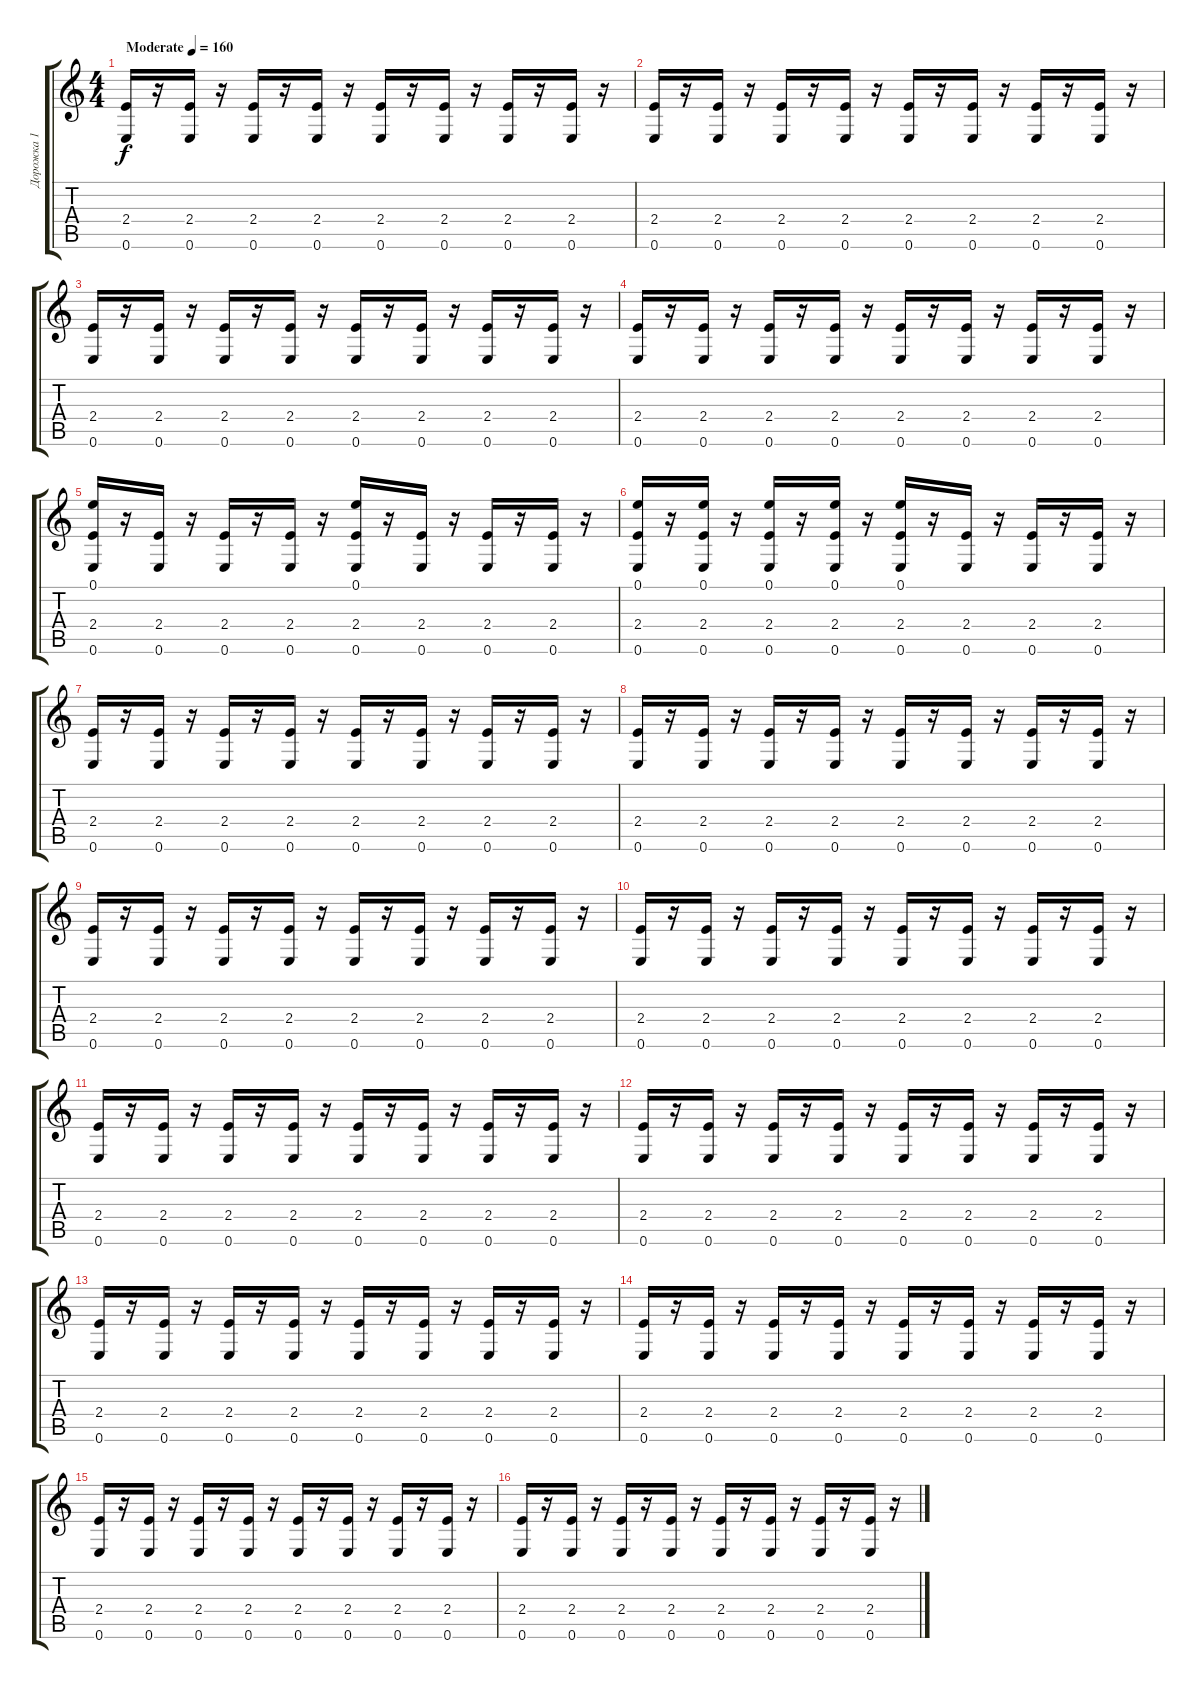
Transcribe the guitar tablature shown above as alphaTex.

\track ("Дорожка 1" "Дорожка 1") {instrument synthbass1}
\staff {score tabs}
\tuning (E4 B3 G3 D3 A2 E2) {hide}
\ts (4 4)
\tempo (160 "Moderate")
\clef g2
\ks c
(2.4 0.6).16{dy f instrument synthbass1} r.16 (2.4 0.6).16 r.16 (2.4 0.6).16 r.16 (2.4 0.6).16 r.16 (2.4 0.6).16 r.16 (2.4 0.6).16 r.16 (2.4 0.6).16 r.16 (2.4 0.6).16 r.16 |
(2.4 0.6).16 r.16 (2.4 0.6).16 r.16 (2.4 0.6).16 r.16 (2.4 0.6).16 r.16 (2.4 0.6).16 r.16 (2.4 0.6).16 r.16 (2.4 0.6).16 r.16 (2.4 0.6).16 r.16 |
(2.4 0.6).16 r.16 (2.4 0.6).16 r.16 (2.4 0.6).16 r.16 (2.4 0.6).16 r.16 (2.4 0.6).16 r.16 (2.4 0.6).16 r.16 (2.4 0.6).16 r.16 (2.4 0.6).16 r.16 |
(2.4 0.6).16 r.16 (2.4 0.6).16 r.16 (2.4 0.6).16 r.16 (2.4 0.6).16 r.16 (2.4 0.6).16 r.16 (2.4 0.6).16 r.16 (2.4 0.6).16 r.16 (2.4 0.6).16 r.16 |
(0.1 2.4 0.6).16 r.16 (2.4 0.6).16 r.16 (2.4 0.6).16 r.16 (2.4 0.6).16 r.16 (0.1 2.4 0.6).16 r.16 (2.4 0.6).16 r.16 (2.4 0.6).16 r.16 (2.4 0.6).16 r.16 |
(0.1 2.4 0.6).16 r.16 (0.1 2.4 0.6).16 r.16 (0.1 2.4 0.6).16 r.16 (0.1 2.4 0.6).16 r.16 (0.1 2.4 0.6).16 r.16 (2.4 0.6).16 r.16 (2.4 0.6).16 r.16 (2.4 0.6).16 r.16 |
(2.4 0.6).16 r.16 (2.4 0.6).16 r.16 (2.4 0.6).16 r.16 (2.4 0.6).16 r.16 (2.4 0.6).16 r.16 (2.4 0.6).16 r.16 (2.4 0.6).16 r.16 (2.4 0.6).16 r.16 |
(2.4 0.6).16 r.16 (2.4 0.6).16 r.16 (2.4 0.6).16 r.16 (2.4 0.6).16 r.16 (2.4 0.6).16 r.16 (2.4 0.6).16 r.16 (2.4 0.6).16 r.16 (2.4 0.6).16 r.16 |
(2.4 0.6).16 r.16 (2.4 0.6).16 r.16 (2.4 0.6).16 r.16 (2.4 0.6).16 r.16 (2.4 0.6).16 r.16 (2.4 0.6).16 r.16 (2.4 0.6).16 r.16 (2.4 0.6).16 r.16 |
(2.4 0.6).16 r.16 (2.4 0.6).16 r.16 (2.4 0.6).16 r.16 (2.4 0.6).16 r.16 (2.4 0.6).16 r.16 (2.4 0.6).16 r.16 (2.4 0.6).16 r.16 (2.4 0.6).16 r.16 |
(2.4 0.6).16 r.16 (2.4 0.6).16 r.16 (2.4 0.6).16 r.16 (2.4 0.6).16 r.16 (2.4 0.6).16 r.16 (2.4 0.6).16 r.16 (2.4 0.6).16 r.16 (2.4 0.6).16 r.16 |
(2.4 0.6).16 r.16 (2.4 0.6).16 r.16 (2.4 0.6).16 r.16 (2.4 0.6).16 r.16 (2.4 0.6).16 r.16 (2.4 0.6).16 r.16 (2.4 0.6).16 r.16 (2.4 0.6).16 r.16 |
(2.4 0.6).16 r.16 (2.4 0.6).16 r.16 (2.4 0.6).16 r.16 (2.4 0.6).16 r.16 (2.4 0.6).16 r.16 (2.4 0.6).16 r.16 (2.4 0.6).16 r.16 (2.4 0.6).16 r.16 |
(2.4 0.6).16 r.16 (2.4 0.6).16 r.16 (2.4 0.6).16 r.16 (2.4 0.6).16 r.16 (2.4 0.6).16 r.16 (2.4 0.6).16 r.16 (2.4 0.6).16 r.16 (2.4 0.6).16 r.16 |
(2.4 0.6).16 r.16 (2.4 0.6).16 r.16 (2.4 0.6).16 r.16 (2.4 0.6).16 r.16 (2.4 0.6).16 r.16 (2.4 0.6).16 r.16 (2.4 0.6).16 r.16 (2.4 0.6).16 r.16 |
(2.4 0.6).16 r.16 (2.4 0.6).16 r.16 (2.4 0.6).16 r.16 (2.4 0.6).16 r.16 (2.4 0.6).16 r.16 (2.4 0.6).16 r.16 (2.4 0.6).16 r.16 (2.4 0.6).16 r.16
